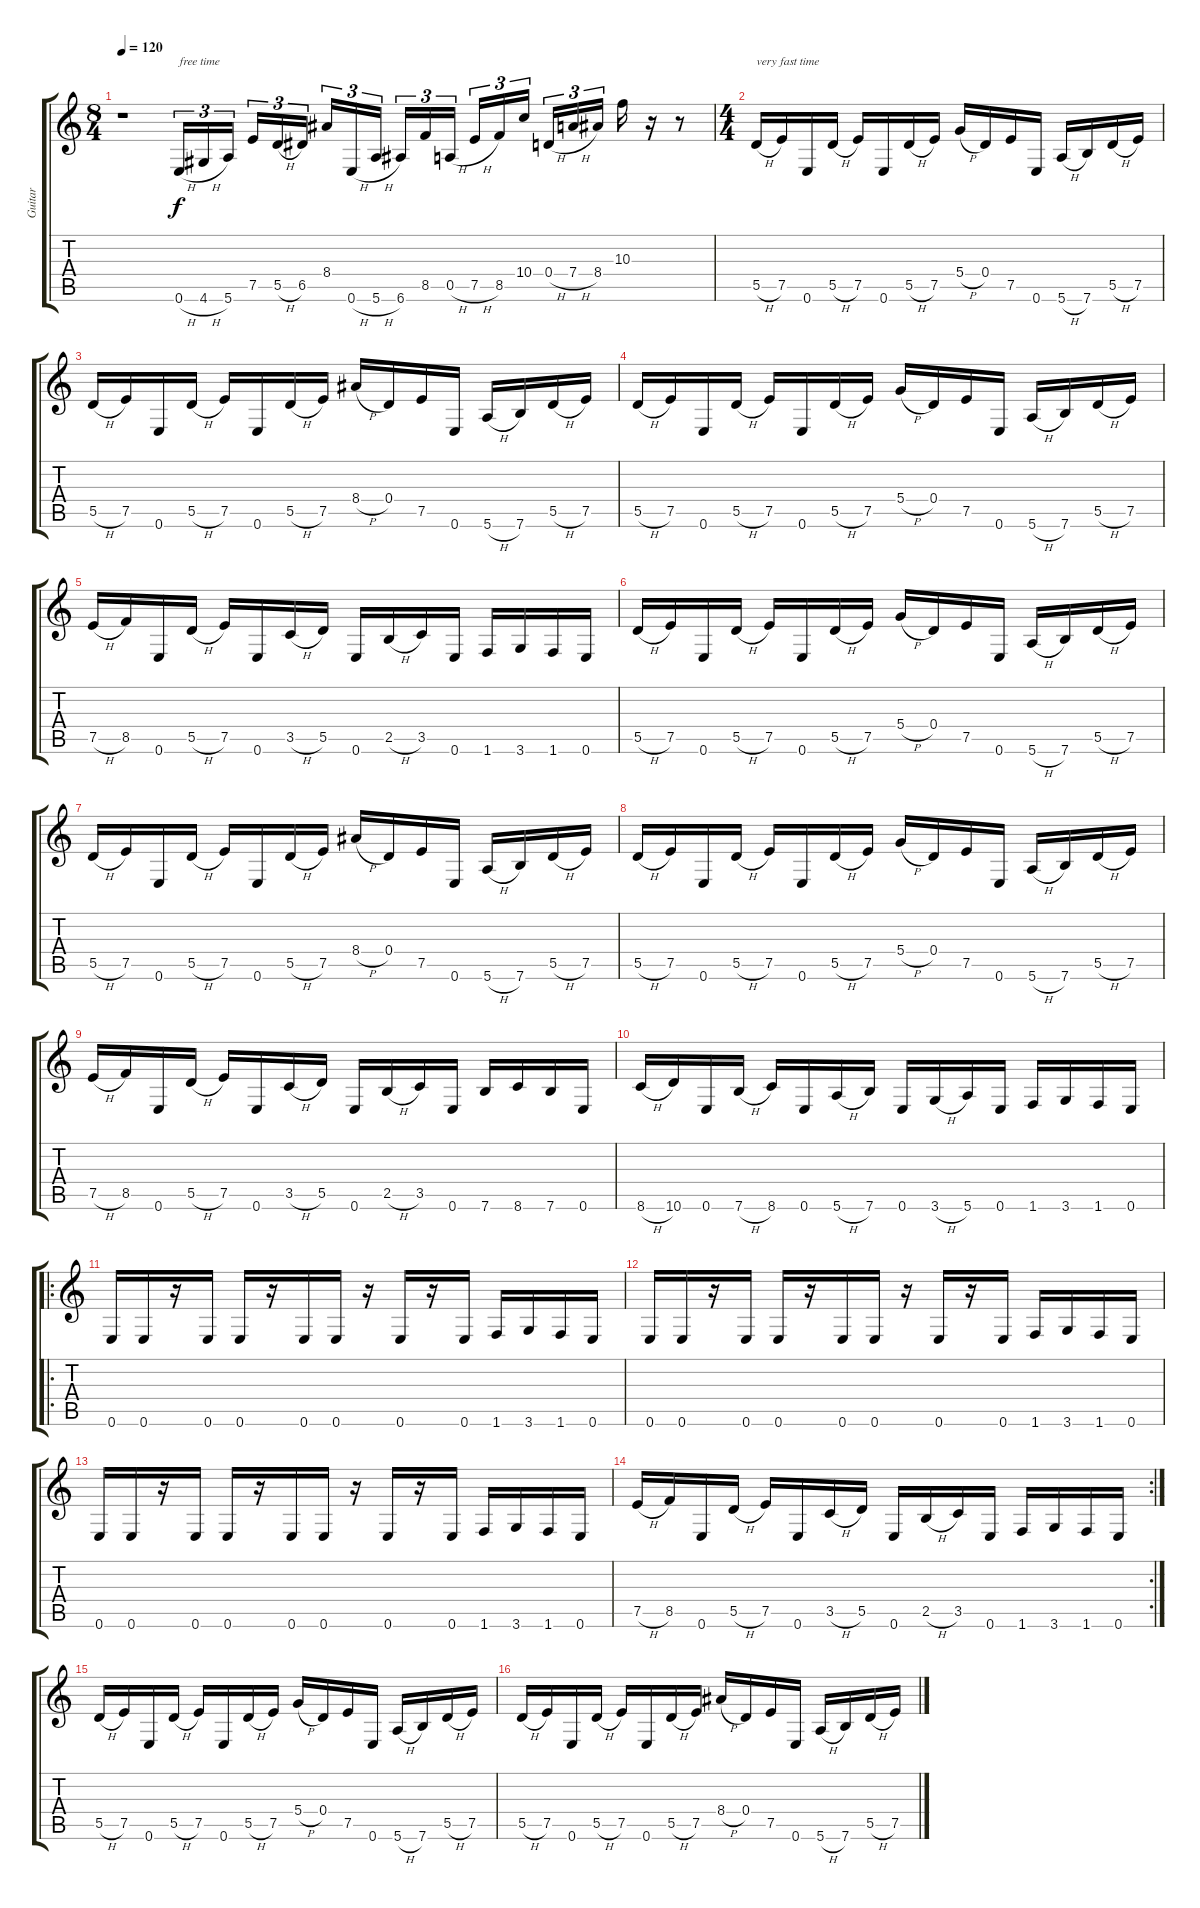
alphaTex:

\track ("Guitar" "Guitar") {instrument overdrivenguitar}
\staff {score tabs}
\tuning (E4 B3 G3 D3 A2 E2) {hide}
\ts (8 4)
\tempo 120
\clef g2
\ks c
r.1{dy f instrument overdrivenguitar} 0.6{h}.16{tu (3 2) txt "free time"} 4.6{h}.16{tu (3 2)} 5.6.16{tu (3 2)} 7.5.16{tu (3 2)} 5.5{h}.16{tu (3 2)} 6.5.16{tu (3 2)} 8.4.16{tu (3 2)} 0.6{h}.16{tu (3 2)} 5.6{h}.16{tu (3 2)} 6.6.16{tu (3 2)} 8.5.16{tu (3 2)} 0.5{h}.16{tu (3 2)} 7.5{h}.16{tu (3 2)} 8.5.16{tu (3 2)} 10.4.16{tu (3 2)} 0.4{h}.16{tu (3 2)} 7.4{h}.16{tu (3 2)} 8.4.16{tu (3 2)} 10.3.16 r.16 r.8 |
\ts (4 4)
5.5{h}.16{txt "very fast time"} 7.5.16 0.6.16 5.5{h}.16 7.5.16 0.6.16 5.5{h}.16 7.5.16 5.4{h}.16 0.4.16 7.5.16 0.6.16 5.6{h}.16 7.6.16 5.5{h}.16 7.5.16 |
5.5{h}.16 7.5.16 0.6.16 5.5{h}.16 7.5.16 0.6.16 5.5{h}.16 7.5.16 8.4{h}.16 0.4.16 7.5.16 0.6.16 5.6{h}.16 7.6.16 5.5{h}.16 7.5.16 |
5.5{h}.16 7.5.16 0.6.16 5.5{h}.16 7.5.16 0.6.16 5.5{h}.16 7.5.16 5.4{h}.16 0.4.16 7.5.16 0.6.16 5.6{h}.16 7.6.16 5.5{h}.16 7.5.16 |
7.5{h}.16 8.5.16 0.6.16 5.5{h}.16 7.5.16 0.6.16 3.5{h}.16 5.5.16 0.6.16 2.5{h}.16 3.5.16 0.6.16 1.6.16 3.6.16 1.6.16 0.6.16 |
5.5{h}.16 7.5.16 0.6.16 5.5{h}.16 7.5.16 0.6.16 5.5{h}.16 7.5.16 5.4{h}.16 0.4.16 7.5.16 0.6.16 5.6{h}.16 7.6.16 5.5{h}.16 7.5.16 |
5.5{h}.16 7.5.16 0.6.16 5.5{h}.16 7.5.16 0.6.16 5.5{h}.16 7.5.16 8.4{h}.16 0.4.16 7.5.16 0.6.16 5.6{h}.16 7.6.16 5.5{h}.16 7.5.16 |
5.5{h}.16 7.5.16 0.6.16 5.5{h}.16 7.5.16 0.6.16 5.5{h}.16 7.5.16 5.4{h}.16 0.4.16 7.5.16 0.6.16 5.6{h}.16 7.6.16 5.5{h}.16 7.5.16 |
7.5{h}.16 8.5.16 0.6.16 5.5{h}.16 7.5.16 0.6.16 3.5{h}.16 5.5.16 0.6.16 2.5{h}.16 3.5.16 0.6.16 7.6.16 8.6.16 7.6.16 0.6.16 |
8.6{h}.16 10.6.16 0.6.16 7.6{h}.16 8.6.16 0.6.16 5.6{h}.16 7.6.16 0.6.16 3.6{h}.16 5.6.16 0.6.16 1.6.16 3.6.16 1.6.16 0.6.16 |
\ro
0.6.16 0.6.16 r.16 0.6.16 0.6.16 r.16 0.6.16 0.6.16 r.16 0.6.16 r.16 0.6.16 1.6.16 3.6.16 1.6.16 0.6.16 |
0.6.16 0.6.16 r.16 0.6.16 0.6.16 r.16 0.6.16 0.6.16 r.16 0.6.16 r.16 0.6.16 1.6.16 3.6.16 1.6.16 0.6.16 |
0.6.16 0.6.16 r.16 0.6.16 0.6.16 r.16 0.6.16 0.6.16 r.16 0.6.16 r.16 0.6.16 1.6.16 3.6.16 1.6.16 0.6.16 |
\rc 2
7.5{h}.16 8.5.16 0.6.16 5.5{h}.16 7.5.16 0.6.16 3.5{h}.16 5.5.16 0.6.16 2.5{h}.16 3.5.16 0.6.16 1.6.16 3.6.16 1.6.16 0.6.16 |
5.5{h}.16 7.5.16 0.6.16 5.5{h}.16 7.5.16 0.6.16 5.5{h}.16 7.5.16 5.4{h}.16 0.4.16 7.5.16 0.6.16 5.6{h}.16 7.6.16 5.5{h}.16 7.5.16 |
5.5{h}.16 7.5.16 0.6.16 5.5{h}.16 7.5.16 0.6.16 5.5{h}.16 7.5.16 8.4{h}.16 0.4.16 7.5.16 0.6.16 5.6{h}.16 7.6.16 5.5{h}.16 7.5.16
